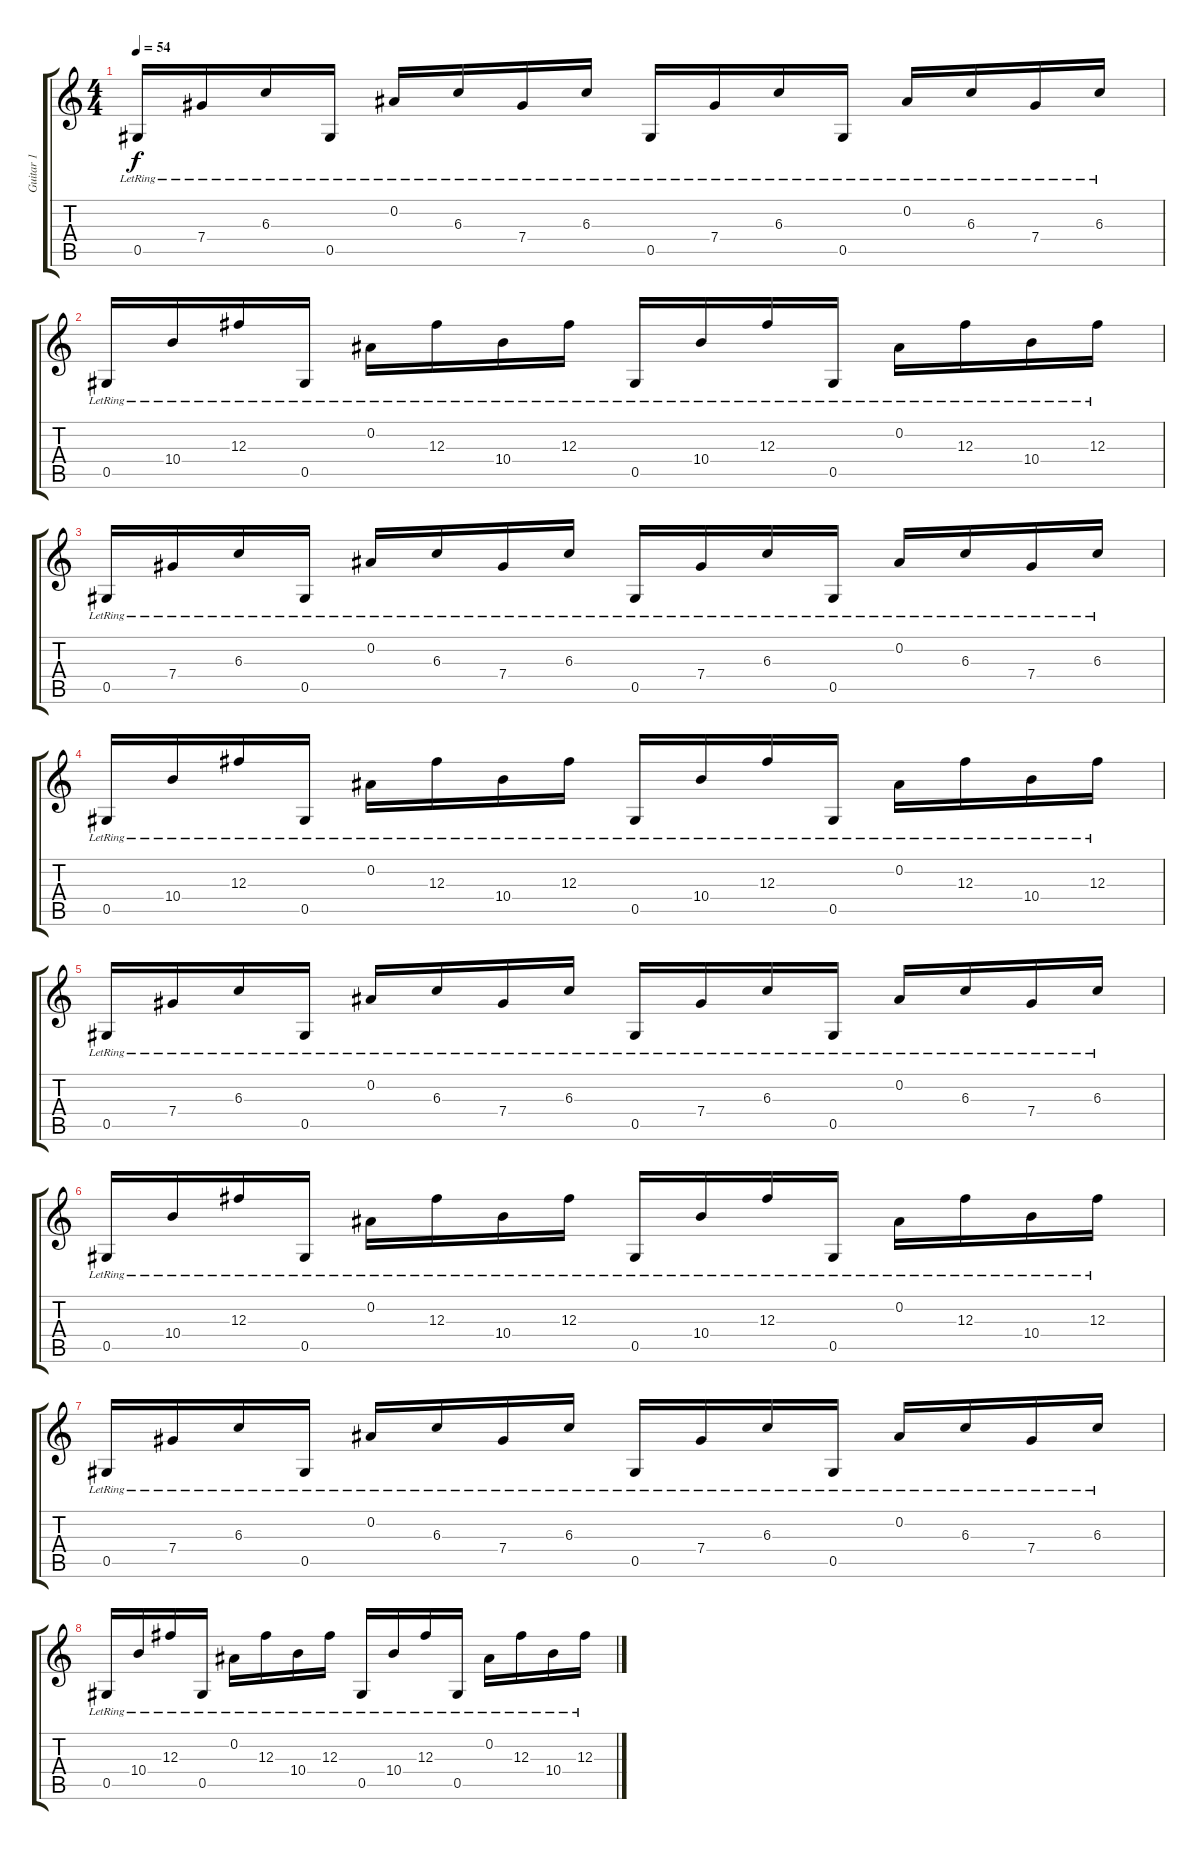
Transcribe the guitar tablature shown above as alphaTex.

\track ("Guitar 1" "Guitar 1") {instrument electricguitarjazz}
\staff {score tabs}
\tuning (Eb4 Bb3 Gb3 Db3 Ab2 Db2) {hide}
\ts (4 4)
\tempo 54
\clef g2
\ks c
0.5{lr}.16{dy f volume 2 instrument electricguitarjazz} 7.4{lr}.16 6.3{lr}.16 0.5{lr}.16 0.2{lr}.16 6.3{lr}.16 7.4{lr}.16 6.3{lr}.16 0.5{lr}.16 7.4{lr}.16 6.3{lr}.16 0.5{lr}.16 0.2{lr}.16 6.3{lr}.16 7.4{lr}.16 6.3{lr}.16 |
0.5{lr}.16{volume 3} 10.4{lr}.16 12.3{lr}.16 0.5{lr}.16 0.2{lr}.16 12.3{lr}.16 10.4{lr}.16 12.3{lr}.16 0.5{lr}.16 10.4{lr}.16 12.3{lr}.16 0.5{lr}.16 0.2{lr}.16 12.3{lr}.16 10.4{lr}.16 12.3{lr}.16 |
0.5{lr}.16{volume 6} 7.4{lr}.16 6.3{lr}.16 0.5{lr}.16 0.2{lr}.16 6.3{lr}.16 7.4{lr}.16 6.3{lr}.16 0.5{lr}.16 7.4{lr}.16 6.3{lr}.16 0.5{lr}.16 0.2{lr}.16 6.3{lr}.16 7.4{lr}.16 6.3{lr}.16 |
0.5{lr}.16 10.4{lr}.16 12.3{lr}.16 0.5{lr}.16 0.2{lr}.16 12.3{lr}.16 10.4{lr}.16 12.3{lr}.16 0.5{lr}.16 10.4{lr}.16 12.3{lr}.16 0.5{lr}.16 0.2{lr}.16 12.3{lr}.16 10.4{lr}.16 12.3{lr}.16 |
0.5{lr}.16{volume 8} 7.4{lr}.16 6.3{lr}.16 0.5{lr}.16 0.2{lr}.16 6.3{lr}.16 7.4{lr}.16 6.3{lr}.16 0.5{lr}.16 7.4{lr}.16 6.3{lr}.16 0.5{lr}.16 0.2{lr}.16 6.3{lr}.16 7.4{lr}.16 6.3{lr}.16 |
0.5{lr}.16 10.4{lr}.16 12.3{lr}.16 0.5{lr}.16 0.2{lr}.16 12.3{lr}.16 10.4{lr}.16 12.3{lr}.16 0.5{lr}.16 10.4{lr}.16 12.3{lr}.16 0.5{lr}.16 0.2{lr}.16 12.3{lr}.16 10.4{lr}.16 12.3{lr}.16 |
0.5{lr}.16{volume 10} 7.4{lr}.16 6.3{lr}.16 0.5{lr}.16 0.2{lr}.16 6.3{lr}.16 7.4{lr}.16 6.3{lr}.16 0.5{lr}.16 7.4{lr}.16 6.3{lr}.16 0.5{lr}.16 0.2{lr}.16 6.3{lr}.16 7.4{lr}.16 6.3{lr}.16 |
0.5{lr}.16 10.4{lr}.16 12.3{lr}.16 0.5{lr}.16 0.2{lr}.16 12.3{lr}.16 10.4{lr}.16 12.3{lr}.16 0.5{lr}.16 10.4{lr}.16 12.3{lr}.16 0.5{lr}.16 0.2{lr}.16 12.3{lr}.16 10.4{lr}.16 12.3{lr}.16
